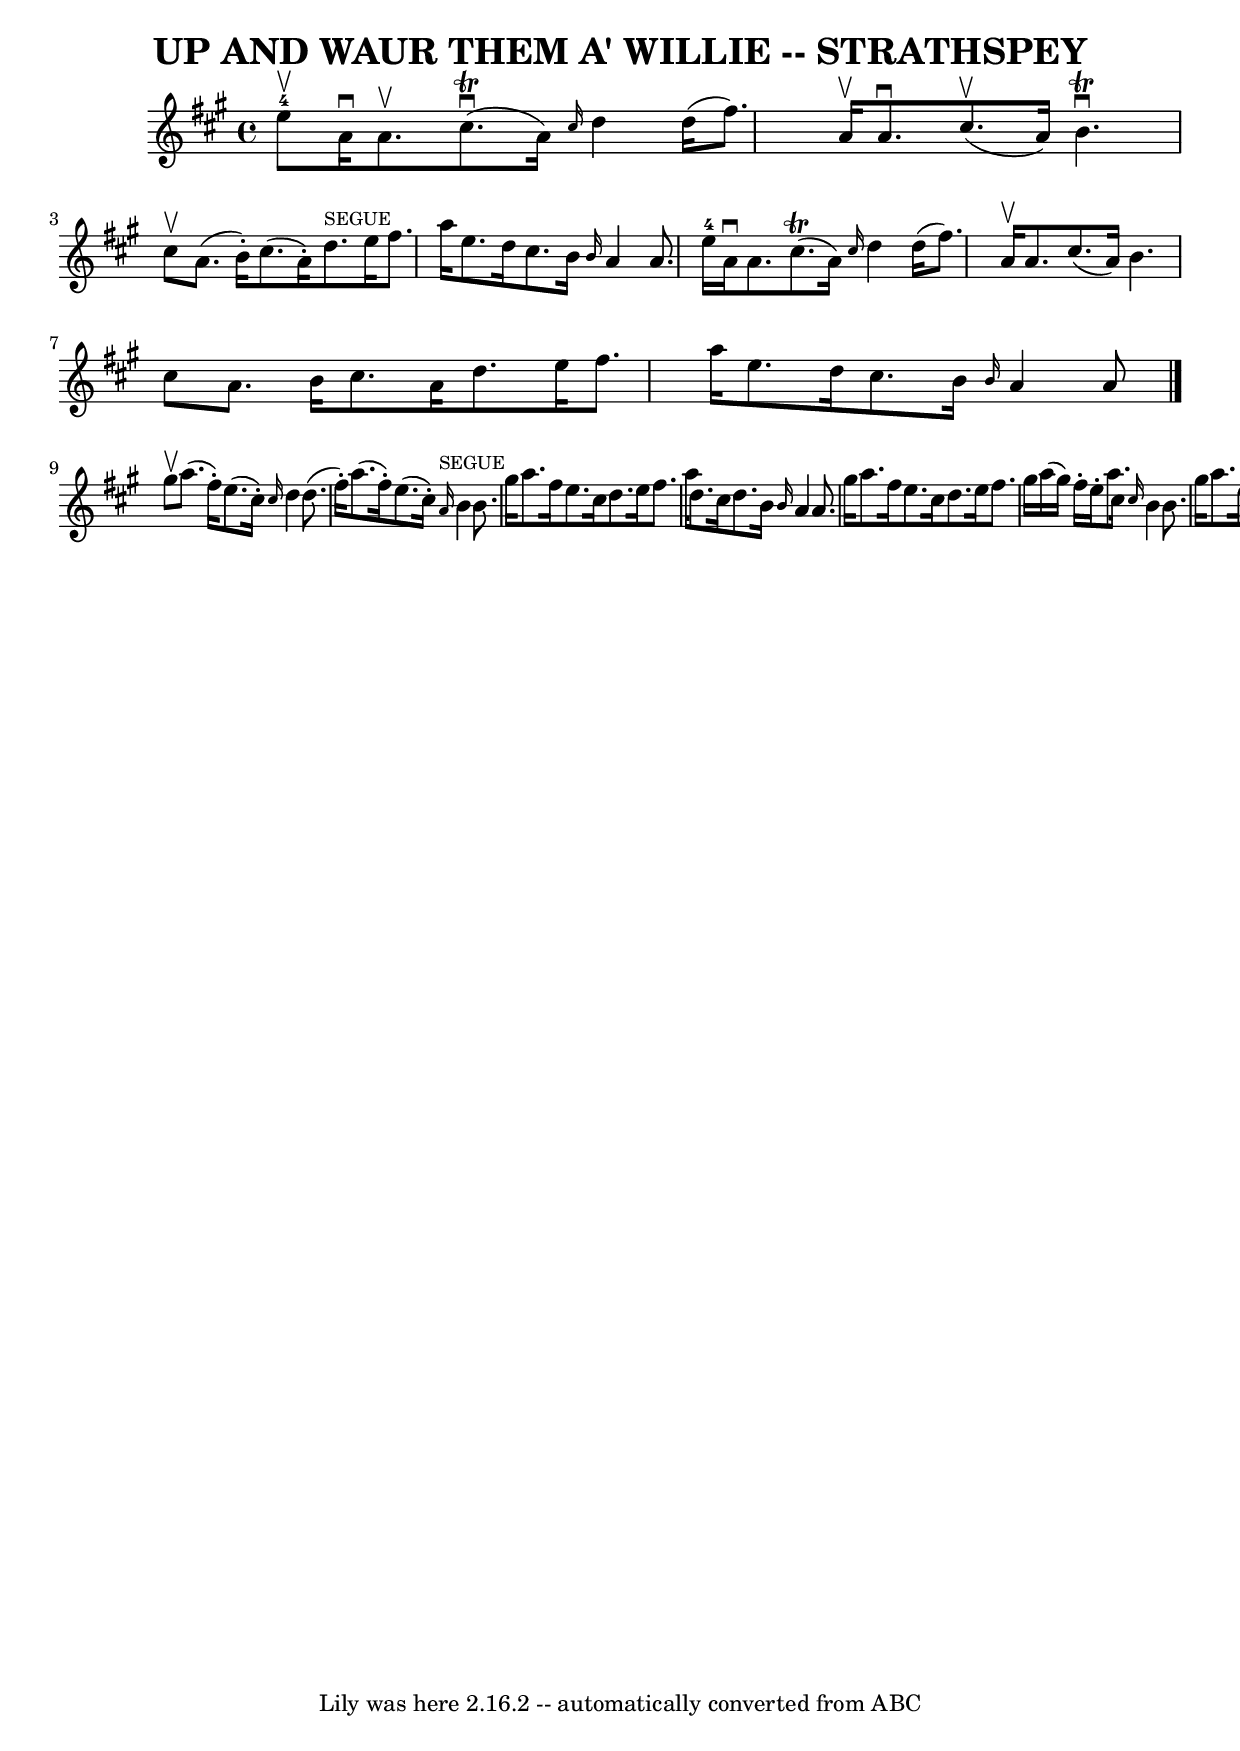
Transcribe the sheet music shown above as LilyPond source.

\version "2.16.2"
\include "Mammoth.ily"
\header {
  %% book = "Ryan's Mammoth Collection of Fiddle Tunes"
  composer = ""
  crossRefNumber = "1"
  footnotes = ""
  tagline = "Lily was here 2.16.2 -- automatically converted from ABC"
  title = "UP AND WAUR THEM A' WILLIE -- STRATHSPEY"

}
voicedefault =  {


  \override Staff.TimeSignature #'style = #'C
  \time 4/4 
  \key a \major
  e''8-4^\upbow   |
  a'16^\downbow   
  a'8.^\upbow cis''8. (^\trill^\downbow a'16) \grace { cis''16  
						     }   
  d''4 d''16 (fis''8.)   |
  a'16^\upbow a'8.^\downbow     
  cis''8. (^\upbow a'16) b'4.^\trill^\downbow cis''8^\upbow   |
  
  a'8. (b'16 -.) cis''8. (a'16 -.) d''8.^\segue e''16    
  fis''8. a''16    |
  e''8. d''16 cis''8. b'16  \grace {    
    b'16  
  } a'4 a'8. e''16-4   |
  a'16^\downbow a'8.      
  cis''8. (^\trill a'16) \grace { cis''16  
				} d''4 d''16 (fis''8.  -)   |
  a'16^\upbow a'8. cis''8. (a'16) b'4. cis''8    
  |
  a'8. b'16 cis''8. a'16 d''8. e''16 fis''8.    
  a''16    |
  e''8. d''16 cis''8. b'16  \grace { b'16  
				   }   
  a'4 a'8    \bar "|." gis''8^\upbow   |
  a''8. (fis''16 -. -) e''8. (cis''16 -.) \grace { cis''16  
			       } d''4 d''8. (fis''16 -.)   |
  a''8. (fis''16 -.) e''8. (cis''16 -.)   
  \grace { a'16^\segue 
	 } b'4 b'8. gis''16    |
  a''8.    
  fis''16 e''8. cis''16 d''8. e''16 fis''8. a''16    |
  
  d''8. cis''16 d''8. b'16  \grace { b'16  
				   } a'4 a'8. gis''16 
  |
  a''8. fis''16 e''8. cis''16 d''8. e''16    
  fis''8. gis''16    |
  a''16 (gis''16) fis''16 -. e''16 -.  
  a''8. cis''16  \grace { cis''16  
			} b'4 b'8. gis''16    |
  
  a''8. e''16 fis''8. cis''16 d''8. e''16 fis''8. a''16   
  |
  e''8. cis''16 d''8. b'16  \grace { b'16  
				   } a'4 a'8 
  \bar "|."   

}

\score{
  <<

    \context Staff="default"
    {
      \voicedefault 
      
    }

  >>
  \layout {
    
  }
  \midi {
  }

}
